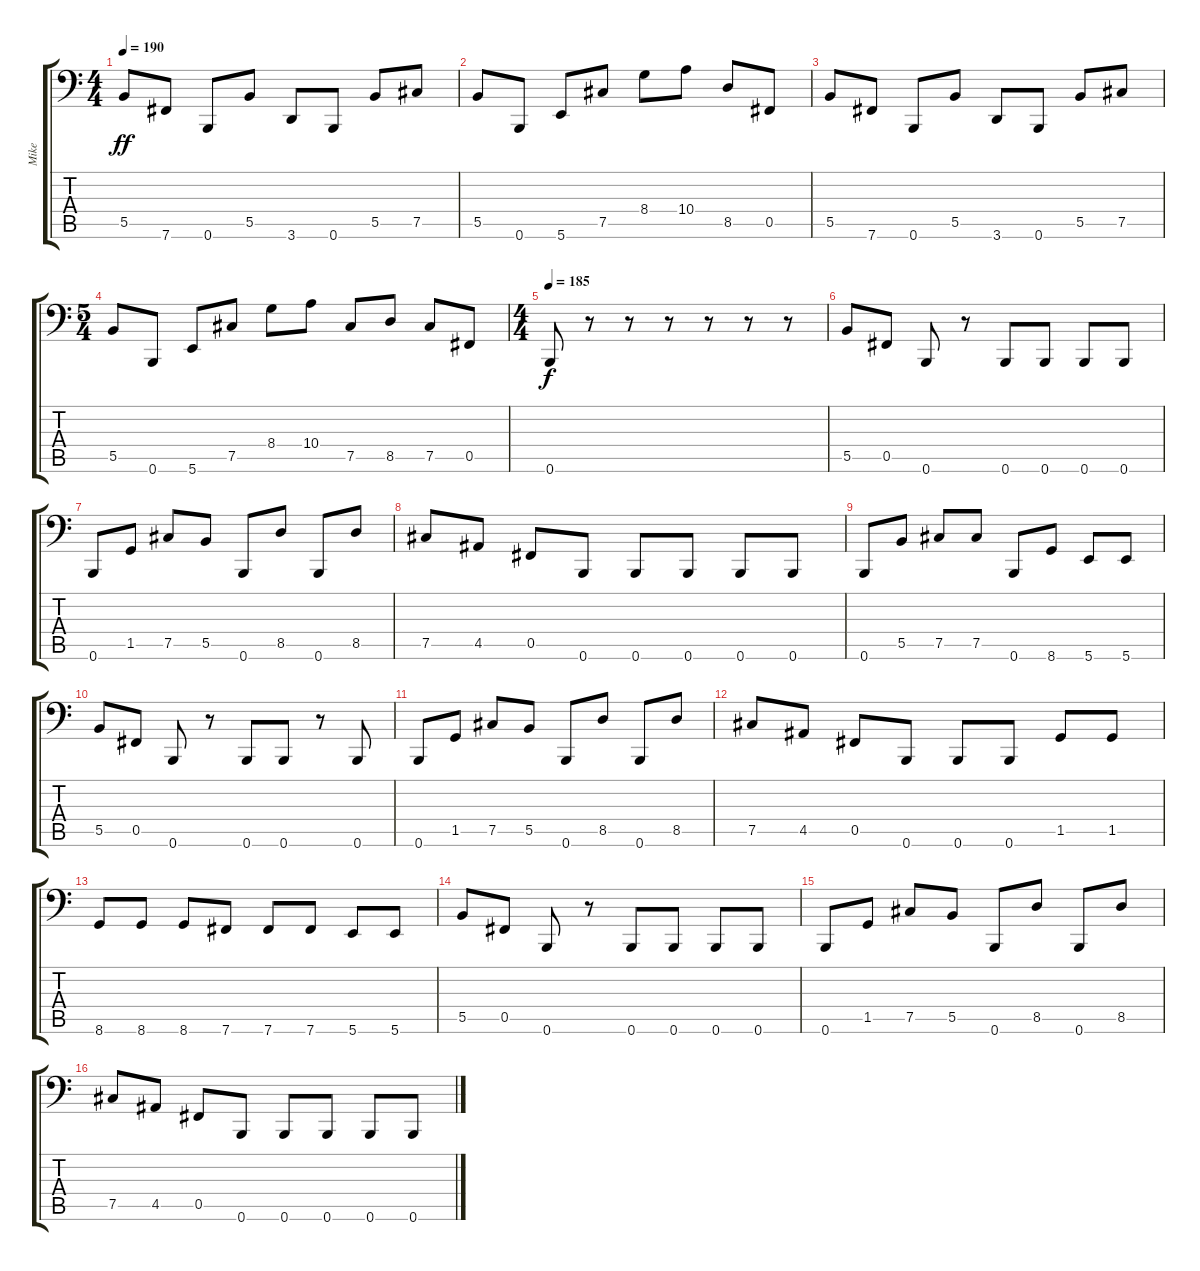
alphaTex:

\track ("Mike" "Mike") {instrument electricbasspick}
\staff {score tabs}
\tuning (Db3 Ab2 E2 B1 Gb1 B0) {hide}
\ts (4 4)
\tempo 190
\clef f4
\ks c
5.5.8{dy ff} 7.6.8 0.6.8 5.5.8 3.6.8 0.6.8 5.5.8 7.5.8 |
5.5.8 0.6.8 5.6.8 7.5.8 8.4.8 10.4.8 8.5.8 0.5.8 |
5.5.8 7.6.8 0.6.8 5.5.8 3.6.8 0.6.8 5.5.8 7.5.8 |
\ts (5 4)
5.5.8 0.6.8 5.6.8 7.5.8 8.4.8 10.4.8 7.5.8 8.5.8 7.5.8 0.5.8 |
\ts (4 4)
\tempo 185
0.6.8{dy f} r.8 r.8 r.8 r.8 r.8 r.8 |
5.5.8 0.5.8 0.6.8 r.8 0.6.8 0.6.8 0.6.8 0.6.8 |
0.6.8 1.5.8 7.5.8 5.5.8 0.6.8 8.5.8 0.6.8 8.5.8 |
7.5.8 4.5.8 0.5.8 0.6.8 0.6.8 0.6.8 0.6.8 0.6.8 |
0.6.8 5.5.8 7.5.8 7.5.8 0.6.8 8.6.8 5.6.8 5.6.8 |
5.5.8 0.5.8 0.6.8 r.8 0.6.8 0.6.8 r.8 0.6.8 |
0.6.8 1.5.8 7.5.8 5.5.8 0.6.8 8.5.8 0.6.8 8.5.8 |
7.5.8 4.5.8 0.5.8 0.6.8 0.6.8 0.6.8 1.5.8 1.5.8 |
8.6.8 8.6.8 8.6.8 7.6.8 7.6.8 7.6.8 5.6.8 5.6.8 |
5.5.8 0.5.8 0.6.8 r.8 0.6.8 0.6.8 0.6.8 0.6.8 |
0.6.8 1.5.8 7.5.8 5.5.8 0.6.8 8.5.8 0.6.8 8.5.8 |
7.5.8 4.5.8 0.5.8 0.6.8 0.6.8 0.6.8 0.6.8 0.6.8
